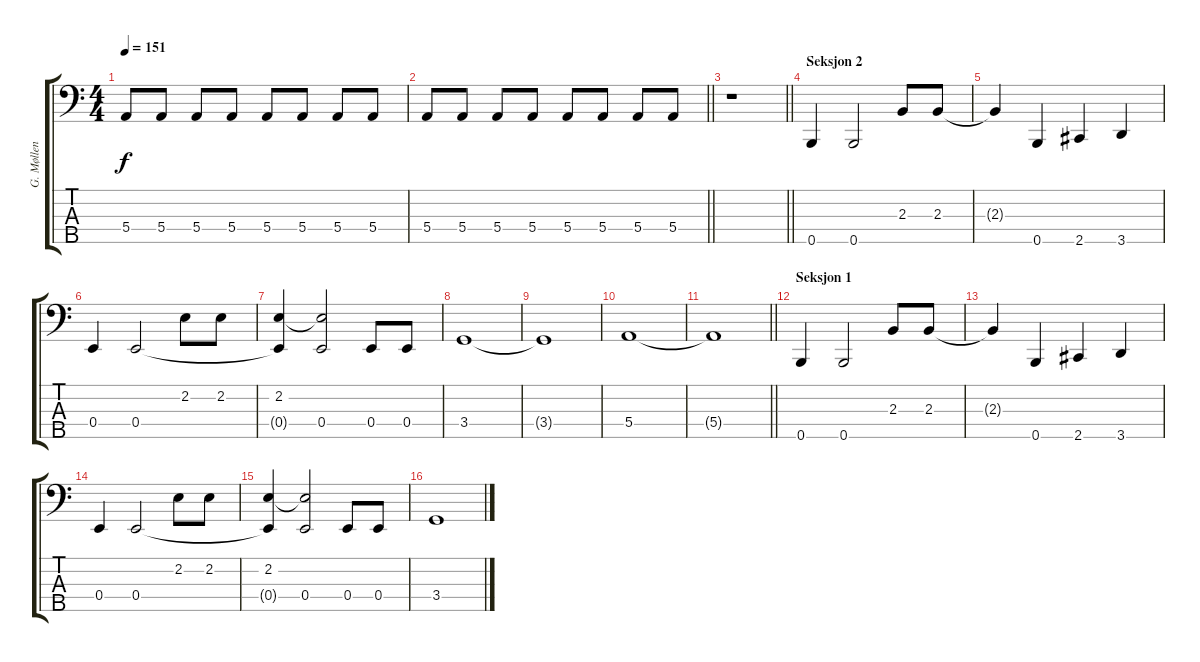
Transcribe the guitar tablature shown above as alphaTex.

\track ("G. Møllen" "G. Møllen") {instrument electricbassfinger}
\staff {score tabs}
\tuning (G2 D2 A1 E1 B0) {hide}
\ts (4 4)
\tempo 151
\clef f4
\ks c
5.4.8{dy f} 5.4.8 5.4.8 5.4.8 5.4.8 5.4.8 5.4.8 5.4.8 |
\barLineRight lightlight
5.4.8 5.4.8 5.4.8 5.4.8 5.4.8 5.4.8 5.4.8 5.4.8 |
\section ("" "")
\barLineRight lightlight
r.1 |
\section ("" "Seksjon 2")
0.5.4 0.5.2 2.3.8 2.3.8 |
2.3{t}.4 0.5.4 2.5.4 3.5.4 |
0.4.4 0.4.2 2.2.8 2.2.8 |
(2.2 0.4{t}).4 (2.2{t} 0.4).2 0.4.8 0.4.8 |
3.4.1 |
3.4{t}.1 |
5.4.1 |
\barLineRight lightlight
5.4{t}.1 |
\section ("" "Seksjon 1")
0.5.4 0.5.2 2.3.8 2.3.8 |
2.3{t}.4 0.5.4 2.5.4 3.5.4 |
0.4.4 0.4.2 2.2.8 2.2.8 |
(2.2 0.4{t}).4 (2.2{t} 0.4).2 0.4.8 0.4.8 |
3.4.1
